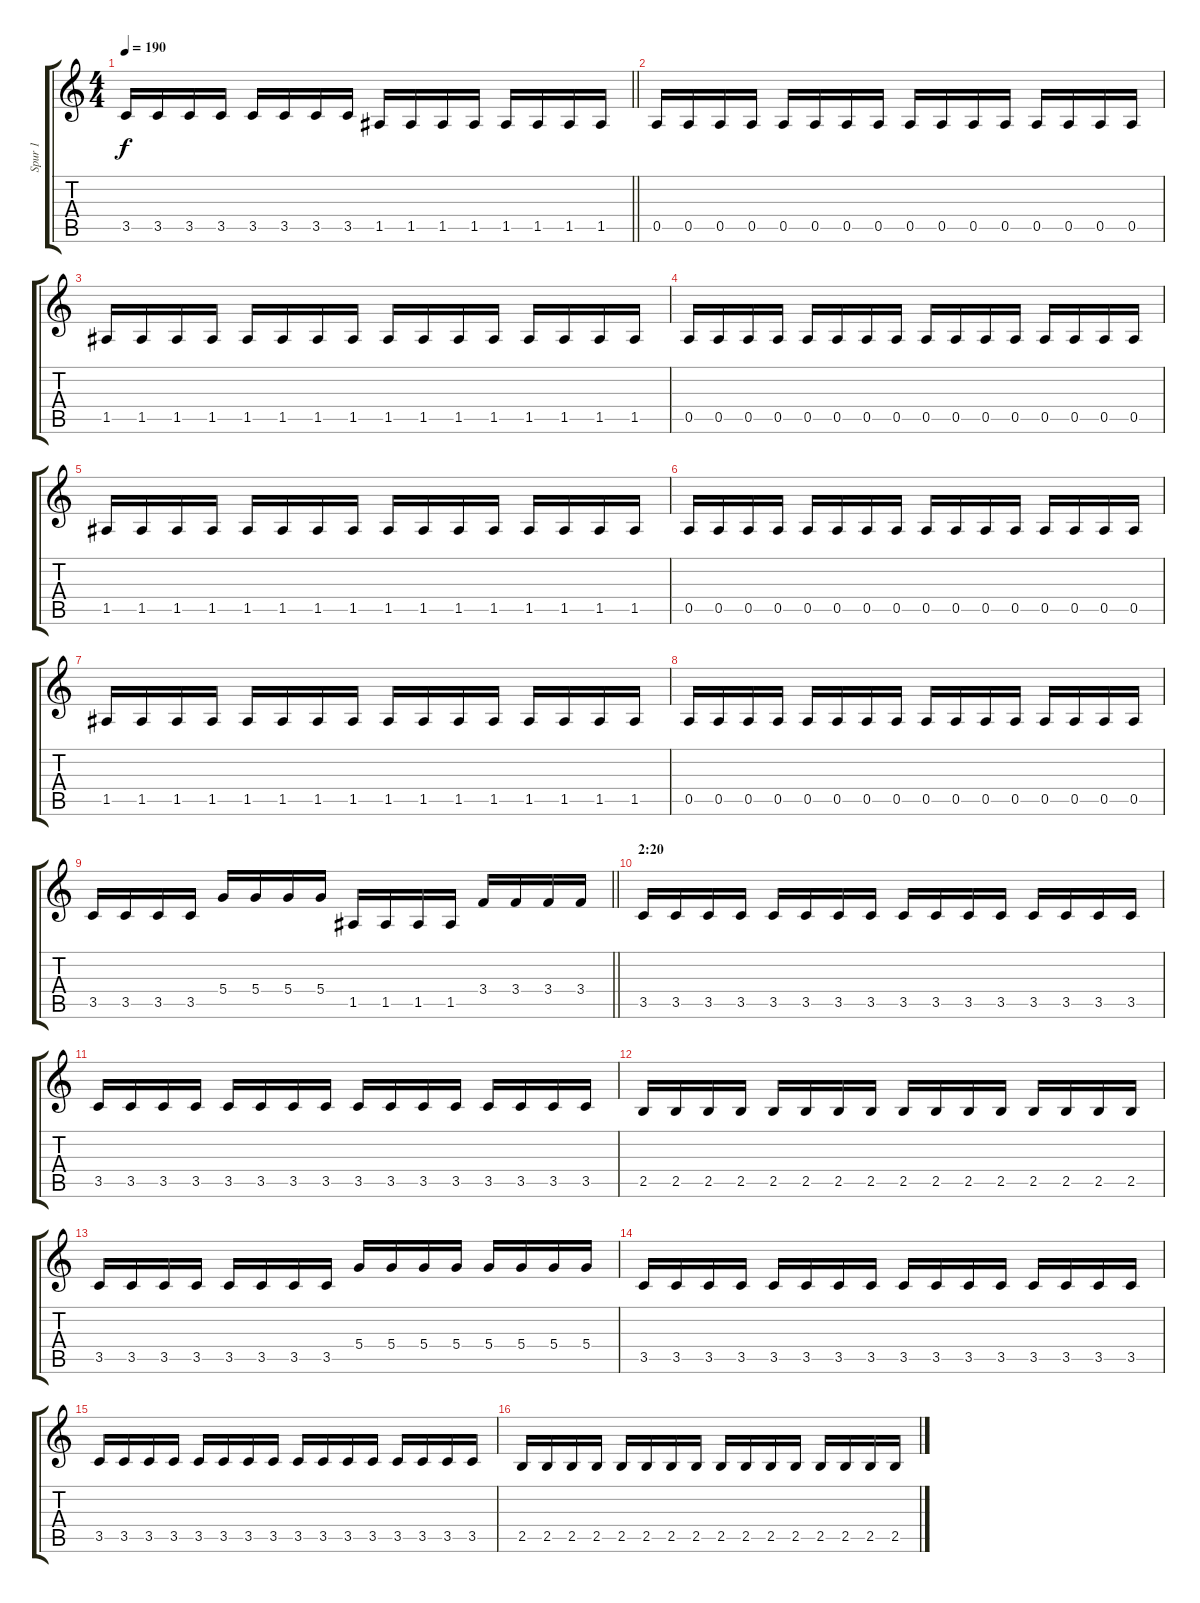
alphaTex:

\track ("Spur 1" "Spur 1") {instrument overdrivenguitar}
\staff {score tabs}
\tuning (E4 B3 G3 D3 A2 E2) {hide}
\ts (4 4)
\tempo 190
\clef g2
\barLineRight lightlight
\ks c
3.5.16{dy f} 3.5.16 3.5.16 3.5.16 3.5.16 3.5.16 3.5.16 3.5.16 1.5.16 1.5.16 1.5.16 1.5.16 1.5.16 1.5.16 1.5.16 1.5.16 |
0.5.16 0.5.16 0.5.16 0.5.16 0.5.16 0.5.16 0.5.16 0.5.16 0.5.16 0.5.16 0.5.16 0.5.16 0.5.16 0.5.16 0.5.16 0.5.16 |
1.5.16 1.5.16 1.5.16 1.5.16 1.5.16 1.5.16 1.5.16 1.5.16 1.5.16 1.5.16 1.5.16 1.5.16 1.5.16 1.5.16 1.5.16 1.5.16 |
0.5.16 0.5.16 0.5.16 0.5.16 0.5.16 0.5.16 0.5.16 0.5.16 0.5.16 0.5.16 0.5.16 0.5.16 0.5.16 0.5.16 0.5.16 0.5.16 |
1.5.16 1.5.16 1.5.16 1.5.16 1.5.16 1.5.16 1.5.16 1.5.16 1.5.16 1.5.16 1.5.16 1.5.16 1.5.16 1.5.16 1.5.16 1.5.16 |
0.5.16 0.5.16 0.5.16 0.5.16 0.5.16 0.5.16 0.5.16 0.5.16 0.5.16 0.5.16 0.5.16 0.5.16 0.5.16 0.5.16 0.5.16 0.5.16 |
1.5.16 1.5.16 1.5.16 1.5.16 1.5.16 1.5.16 1.5.16 1.5.16 1.5.16 1.5.16 1.5.16 1.5.16 1.5.16 1.5.16 1.5.16 1.5.16 |
0.5.16 0.5.16 0.5.16 0.5.16 0.5.16 0.5.16 0.5.16 0.5.16 0.5.16 0.5.16 0.5.16 0.5.16 0.5.16 0.5.16 0.5.16 0.5.16 |
\barLineRight lightlight
3.5.16 3.5.16 3.5.16 3.5.16 5.4.16 5.4.16 5.4.16 5.4.16 1.5.16 1.5.16 1.5.16 1.5.16 3.4.16 3.4.16 3.4.16 3.4.16 |
\section ("" "2:20")
3.5.16 3.5.16 3.5.16 3.5.16 3.5.16 3.5.16 3.5.16 3.5.16 3.5.16 3.5.16 3.5.16 3.5.16 3.5.16 3.5.16 3.5.16 3.5.16 |
3.5.16 3.5.16 3.5.16 3.5.16 3.5.16 3.5.16 3.5.16 3.5.16 3.5.16 3.5.16 3.5.16 3.5.16 3.5.16 3.5.16 3.5.16 3.5.16 |
2.5.16 2.5.16 2.5.16 2.5.16 2.5.16 2.5.16 2.5.16 2.5.16 2.5.16 2.5.16 2.5.16 2.5.16 2.5.16 2.5.16 2.5.16 2.5.16 |
3.5.16 3.5.16 3.5.16 3.5.16 3.5.16 3.5.16 3.5.16 3.5.16 5.4.16 5.4.16 5.4.16 5.4.16 5.4.16 5.4.16 5.4.16 5.4.16 |
3.5.16 3.5.16 3.5.16 3.5.16 3.5.16 3.5.16 3.5.16 3.5.16 3.5.16 3.5.16 3.5.16 3.5.16 3.5.16 3.5.16 3.5.16 3.5.16 |
3.5.16 3.5.16 3.5.16 3.5.16 3.5.16 3.5.16 3.5.16 3.5.16 3.5.16 3.5.16 3.5.16 3.5.16 3.5.16 3.5.16 3.5.16 3.5.16 |
2.5.16 2.5.16 2.5.16 2.5.16 2.5.16 2.5.16 2.5.16 2.5.16 2.5.16 2.5.16 2.5.16 2.5.16 2.5.16 2.5.16 2.5.16 2.5.16
